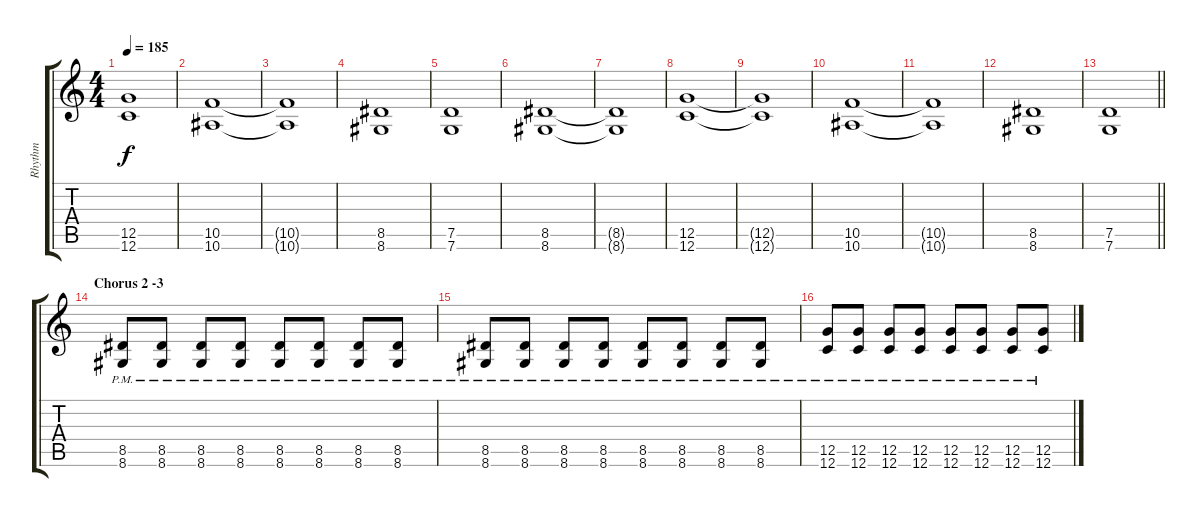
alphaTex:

\track ("Rhythm" "Rhythm") {instrument distortionguitar}
\staff {score tabs}
\tuning (D4 A3 F3 C3 G2 C2) {hide}
\ts (4 4)
\tempo 185
\clef g2
\ks c
(12.5{t} 12.6{t}).1{dy f} |
(10.5 10.6).1 |
(10.5{t} 10.6{t}).1 |
(8.5 8.6).1 |
(7.5 7.6).1 |
(8.5 8.6).1 |
(8.5{t} 8.6{t}).1 |
(12.5 12.6).1 |
(12.5{t} 12.6{t}).1 |
(10.5 10.6).1 |
(10.5{t} 10.6{t}).1 |
(8.5 8.6).1 |
\barLineRight lightlight
(7.5 7.6).1 |
\section ("" "Chorus 2 -3")
(8.5{pm} 8.6{pm}).8 (8.5{pm} 8.6{pm}).8 (8.5{pm} 8.6{pm}).8 (8.5{pm} 8.6{pm}).8 (8.5{pm} 8.6{pm}).8 (8.5{pm} 8.6{pm}).8 (8.5{pm} 8.6{pm}).8 (8.5{pm} 8.6{pm}).8 |
(8.5{pm} 8.6{pm}).8 (8.5{pm} 8.6{pm}).8 (8.5{pm} 8.6{pm}).8 (8.5{pm} 8.6{pm}).8 (8.5{pm} 8.6{pm}).8 (8.5{pm} 8.6{pm}).8 (8.5{pm} 8.6{pm}).8 (8.5{pm} 8.6{pm}).8 |
(12.5{pm} 12.6{pm}).8 (12.5{pm} 12.6{pm}).8 (12.5{pm} 12.6{pm}).8 (12.5{pm} 12.6{pm}).8 (12.5{pm} 12.6{pm}).8 (12.5{pm} 12.6{pm}).8 (12.5{pm} 12.6{pm}).8 (12.5{pm} 12.6{pm}).8
